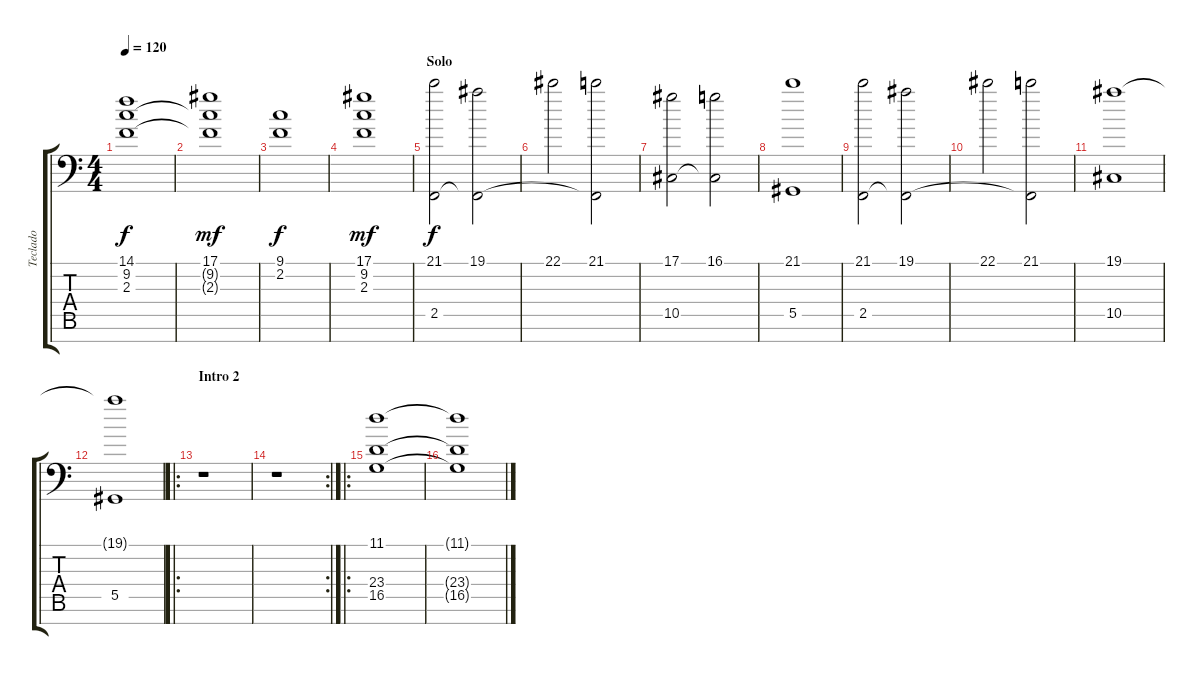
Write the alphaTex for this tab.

\track ("Teclado" "Teclado") {instrument tremolostrings}
\staff {score tabs}
\tuning (Eb4 Eb4 Eb4 Eb2 Eb2 Eb2 Eb1) {hide}
\ts (4 4)
\tempo 120
\clef f4
\ks c
(14.1 9.2 2.3).1{dy f} |
(17.1 9.2{t} 2.3{t}).1{dy mf} |
(9.1 2.2).1{dy f} |
(17.1 9.2 2.3).1{dy mf} |
\section ("" "Solo")
(21.1 2.5).2{dy f volume 10} (19.1 2.5{t}).2 |
22.1.2 (21.1 2.5{t}).2 |
(17.1 10.5).2 (16.1 10.5{t}).2 |
(21.1 5.5).1 |
(21.1 2.5).2 (19.1 2.5{t}).2 |
22.1.2 (21.1 2.5{t}).2 |
(19.1 10.5).1 |
(19.1{t} 5.5).1 |
\ro
\section ("" "Intro 2")
r.1 |
\rc 2
r.1 |
\ro
(11.1 23.4 16.5).1{volume 8} |
(11.1{t} 23.4{t} 16.5{t}).1
